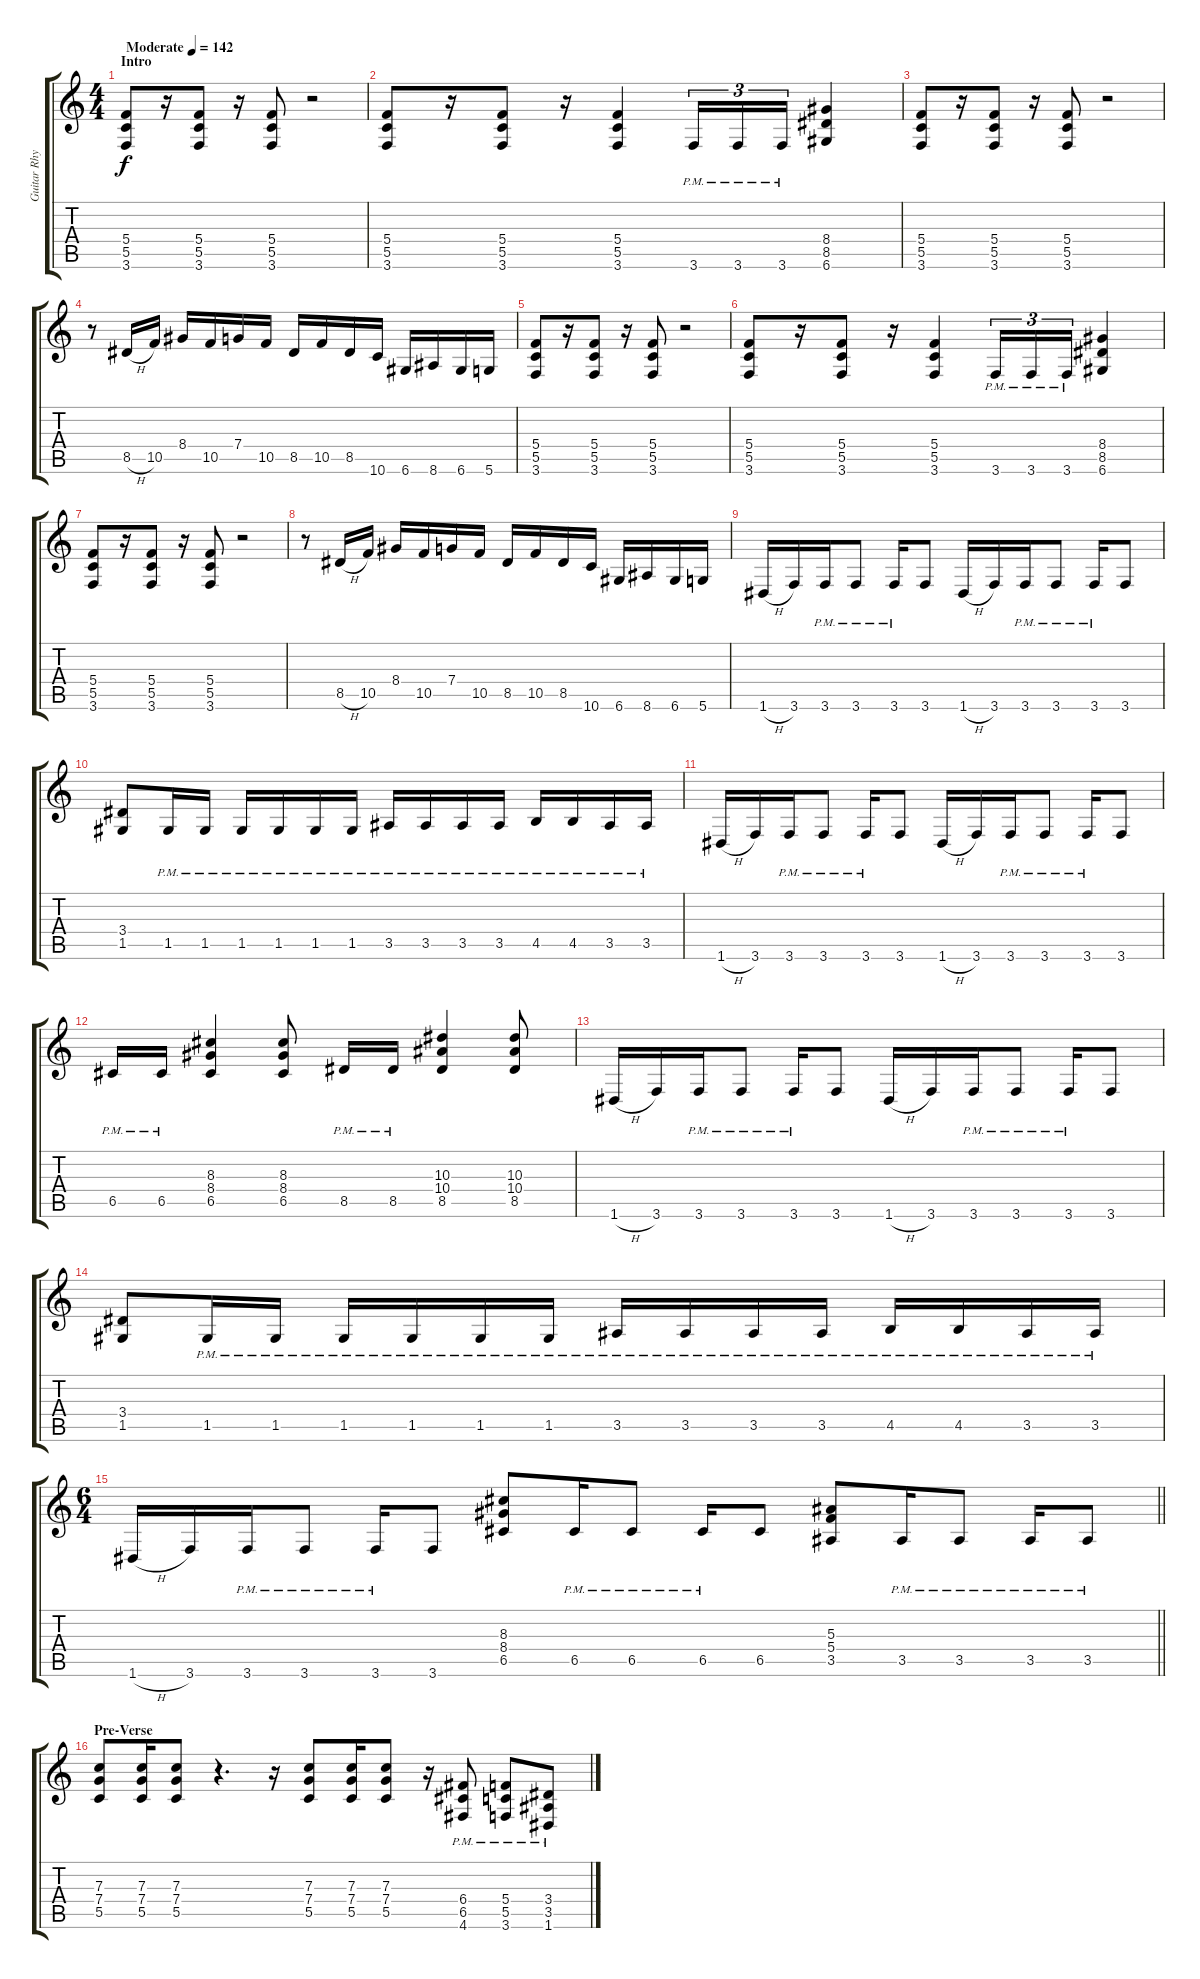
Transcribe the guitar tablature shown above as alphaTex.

\track ("Guitar Rhythm" "Guitar Rhy") {instrument overdrivenguitar}
\staff {score tabs}
\tuning (D4 A3 F3 C3 G2 D2) {hide}
\ts (4 4)
\section ("" "Intro")
\tempo (142 "Moderate")
\clef g2
\ks c
(5.4 5.5 3.6).8{dy f instrument overdrivenguitar} r.16 (5.4 5.5 3.6).8 r.16 (5.4 5.5 3.6).8 r.2 |
(5.4 5.5 3.6).8 r.16 (5.4 5.5 3.6).8 r.16 (5.4 5.5 3.6).4 3.6{pm}.16{tu (3 2)} 3.6{pm}.16{tu (3 2)} 3.6{pm}.16{tu (3 2)} (8.4 8.5 6.6).4 |
(5.4 5.5 3.6).8 r.16 (5.4 5.5 3.6).8 r.16 (5.4 5.5 3.6).8 r.2 |
r.8 8.5{h}.16 10.5.16 8.4.16 10.5.16 7.4.16 10.5.16 8.5.16 10.5.16 8.5.16 10.6.16 6.6.16 8.6.16 6.6.16 5.6.16 |
(5.4 5.5 3.6).8 r.16 (5.4 5.5 3.6).8 r.16 (5.4 5.5 3.6).8 r.2 |
(5.4 5.5 3.6).8 r.16 (5.4 5.5 3.6).8 r.16 (5.4 5.5 3.6).4 3.6{pm}.16{tu (3 2)} 3.6{pm}.16{tu (3 2)} 3.6{pm}.16{tu (3 2)} (8.4 8.5 6.6).4 |
(5.4 5.5 3.6).8 r.16 (5.4 5.5 3.6).8 r.16 (5.4 5.5 3.6).8 r.2 |
r.8 8.5{h}.16 10.5.16 8.4.16 10.5.16 7.4.16 10.5.16 8.5.16 10.5.16 8.5.16 10.6.16 6.6.16 8.6.16 6.6.16 5.6.16 |
1.6{h}.16 3.6.16 3.6{pm}.16 3.6{pm}.8 3.6{pm}.16 3.6.8 1.6{h}.16 3.6.16 3.6{pm}.16 3.6{pm}.8 3.6{pm}.16 3.6.8 |
(3.4 1.5).8 1.5{pm}.16 1.5{pm}.16 1.5{pm}.16 1.5{pm}.16 1.5{pm}.16 1.5{pm}.16 3.5{pm}.16 3.5{pm}.16 3.5{pm}.16 3.5{pm}.16 4.5{pm}.16 4.5{pm}.16 3.5{pm}.16 3.5{pm}.16 |
1.6{h}.16 3.6.16 3.6{pm}.16 3.6{pm}.8 3.6{pm}.16 3.6.8 1.6{h}.16 3.6.16 3.6{pm}.16 3.6{pm}.8 3.6{pm}.16 3.6.8 |
6.5{pm}.16 6.5{pm}.16 (8.3 8.4 6.5).4 (8.3 8.4 6.5).8 8.5{pm}.16 8.5{pm}.16 (10.3 10.4 8.5).4 (10.3 10.4 8.5).8 |
1.6{h}.16 3.6.16 3.6{pm}.16 3.6{pm}.8 3.6{pm}.16 3.6.8 1.6{h}.16 3.6.16 3.6{pm}.16 3.6{pm}.8 3.6{pm}.16 3.6.8 |
(3.4 1.5).8 1.5{pm}.16 1.5{pm}.16 1.5{pm}.16 1.5{pm}.16 1.5{pm}.16 1.5{pm}.16 3.5{pm}.16 3.5{pm}.16 3.5{pm}.16 3.5{pm}.16 4.5{pm}.16 4.5{pm}.16 3.5{pm}.16 3.5{pm}.16 |
\ts (6 4)
\barLineRight lightlight
1.6{h}.16 3.6.16 3.6{pm}.16 3.6{pm}.8 3.6{pm}.16 3.6.8 (8.3 8.4 6.5).8 6.5{pm}.16 6.5{pm}.8 6.5{pm}.16 6.5.8 (5.3 5.4 3.5).8 3.5{pm}.16 3.5{pm}.8 3.5{pm}.16 3.5{pm}.8 |
\section ("" "Pre-Verse")
(7.3 7.4 5.5).8 (7.3 7.4 5.5).16 (7.3 7.4 5.5).8 r.4{d} r.16 (7.3 7.4 5.5).8 (7.3 7.4 5.5).16 (7.3 7.4 5.5).8 r.16 (6.4{pm} 6.5{pm} 4.6{pm}).8 (5.4{pm} 5.5{pm} 3.6{pm}).8 (3.4{pm} 3.5{pm} 1.6{pm}).8
